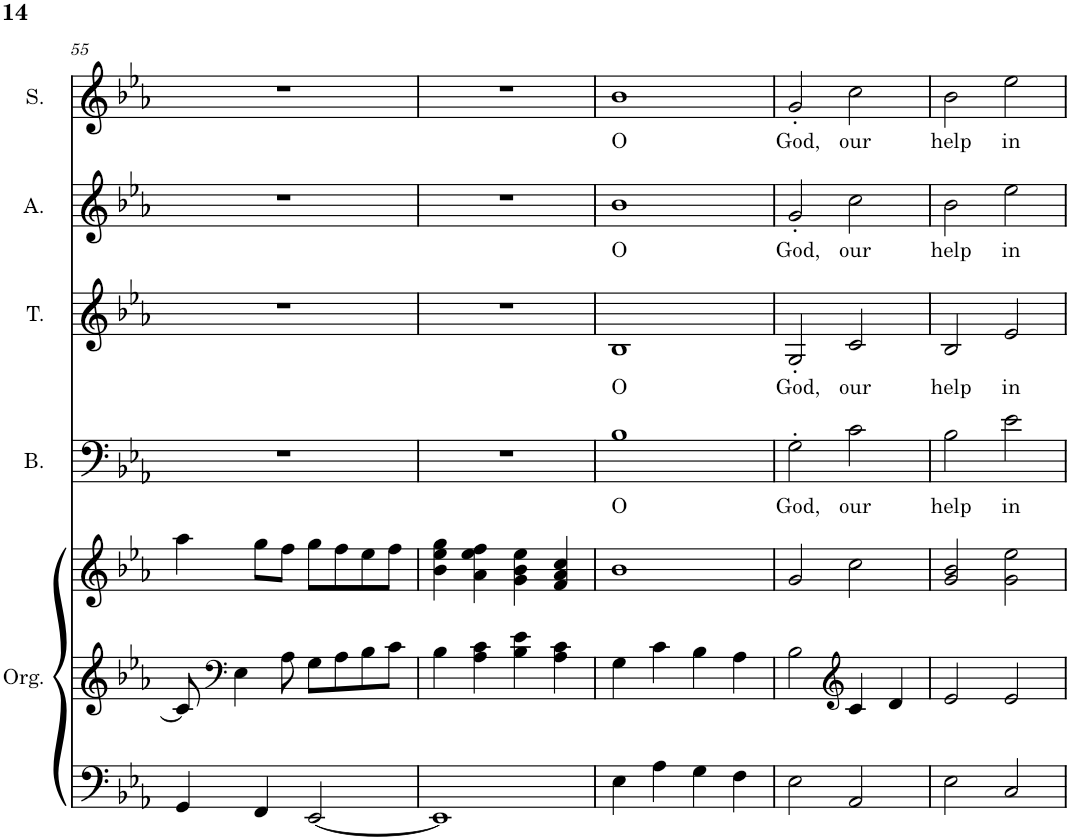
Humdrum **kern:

**kern	**kern	**kern	**kern	**text	**kern	**text	**kern	**text	**kern	**text
*part7	*part6	*part5	*part4	*part4	*part3	*part3	*part2	*part2	*part1	*part1
*staff7	*staff6	*staff5	*staff4	*staff4	*staff3	*staff3	*staff2	*staff2	*staff1	*staff1
*I"Pipe Organ	*I"Org.	*I"Pipe Organ	*I"B.	*	*I"T.	*	*I"A.	*	*I"S.	*
*I'P Org	*I'Org.	*I'P Org	*I'B.	*	*I'T.	*	*I'A.	*	*I'S.	*
!!LO:PB:g=z
*clefF4	*clefG2	*clefG2	*clefF4	*	*clefG2	*	*clefG2	*	*clefG2	*
*k[b-e-a-]	*k[b-e-a-]	*k[b-e-a-]	*k[b-e-a-]	*	*k[b-e-a-]	*	*k[b-e-a-]	*	*k[b-e-a-]	*
*M4/4	*M4/4	*M4/4	*M4/4	*	*M4/4	*	*M4/4	*	*M4/4	*
=55	=55	=55	=55	=55	=55	=55	=55	=55	=55	=55
4GG/	8c/]	4aa-\	1r	.	1r	.	1r	.	1r	.
*	*clefF4	*	*	*	*	*	*	*	*	*
.	4E-\	.	.	.	.	.	.	.	.	.
4FF/	.	8gg\L	.	.	.	.	.	.	.	.
.	8A-\	8ff\J	.	.	.	.	.	.	.	.
[2EE-/	8G\L	8gg\L	.	.	.	.	.	.	.	.
.	8A-\	8ff\	.	.	.	.	.	.	.	.
.	8B-\	8ee-\	.	.	.	.	.	.	.	.
.	8c\J	8ff\J	.	.	.	.	.	.	.	.
=56	=56	=56	=56	=56	=56	=56	=56	=56	=56	=56
1EE-]	4B-\	4b-\ 4ee-\ 4gg\	1r	.	1r	.	1r	.	1r	.
.	4A-\ 4c\	4a-\ 4ee-\ 4ff\	.	.	.	.	.	.	.	.
.	4B-\ 4e-\	4g\ 4b-\ 4ee-\	.	.	.	.	.	.	.	.
.	4A-\ 4c\	4f/ 4a-/ 4cc/	.	.	.	.	.	.	.	.
=57	=57	=57	=57	=57	=57	=57	=57	=57	=57	=57
!	!	!	!	!LO:LY:b	!	!LO:LY:b	!	!LO:LY:b	!	!LO:LY:b
4E-\	4G\	1b-	1B-	O	1B-	O	1b-	O	1b-	O
4A-\	4c\	.	.	.	.	.	.	.	.	.
4G\	4B-\	.	.	.	.	.	.	.	.	.
4F\	4A-\	.	.	.	.	.	.	.	.	.
=58	=58	=58	=58	=58	=58	=58	=58	=58	=58	=58
!	!	!	!	!LO:LY:b	!	!LO:LY:b	!	!LO:LY:b	!	!LO:LY:b
2E-\	2B-\	2g/	2G'\	God,	2G'/	God,	2g'/	God,	2g'/	God,
*	*clefG2	*	*	*	*	*	*	*	*	*
!	!	!	!	!LO:LY:b	!	!LO:LY:b	!	!LO:LY:b	!	!LO:LY:b
2AA-/	4c/	2cc\	2c\	our	2c/	our	2cc\	our	2cc\	our
.	4d/	.	.	.	.	.	.	.	.	.
=59	=59	=59	=59	=59	=59	=59	=59	=59	=59	=59
!	!	!	!	!LO:LY:b	!	!LO:LY:b	!	!LO:LY:b	!	!LO:LY:b
2E-\	2e-/	2g/ 2b-/	2B-\	help	2B-/	help	2b-\	help	2b-\	help
!	!	!	!	!LO:LY:b	!	!LO:LY:b	!	!LO:LY:b	!	!LO:LY:b
2C/	2e-/	2g\ 2ee-\	2e-\	in	2e-/	in	2ee-\	in	2ee-\	in
=	=	=	=	=	=	=	=	=	=	=
*-	*-	*-	*-	*-	*-	*-	*-	*-	*-	*-
